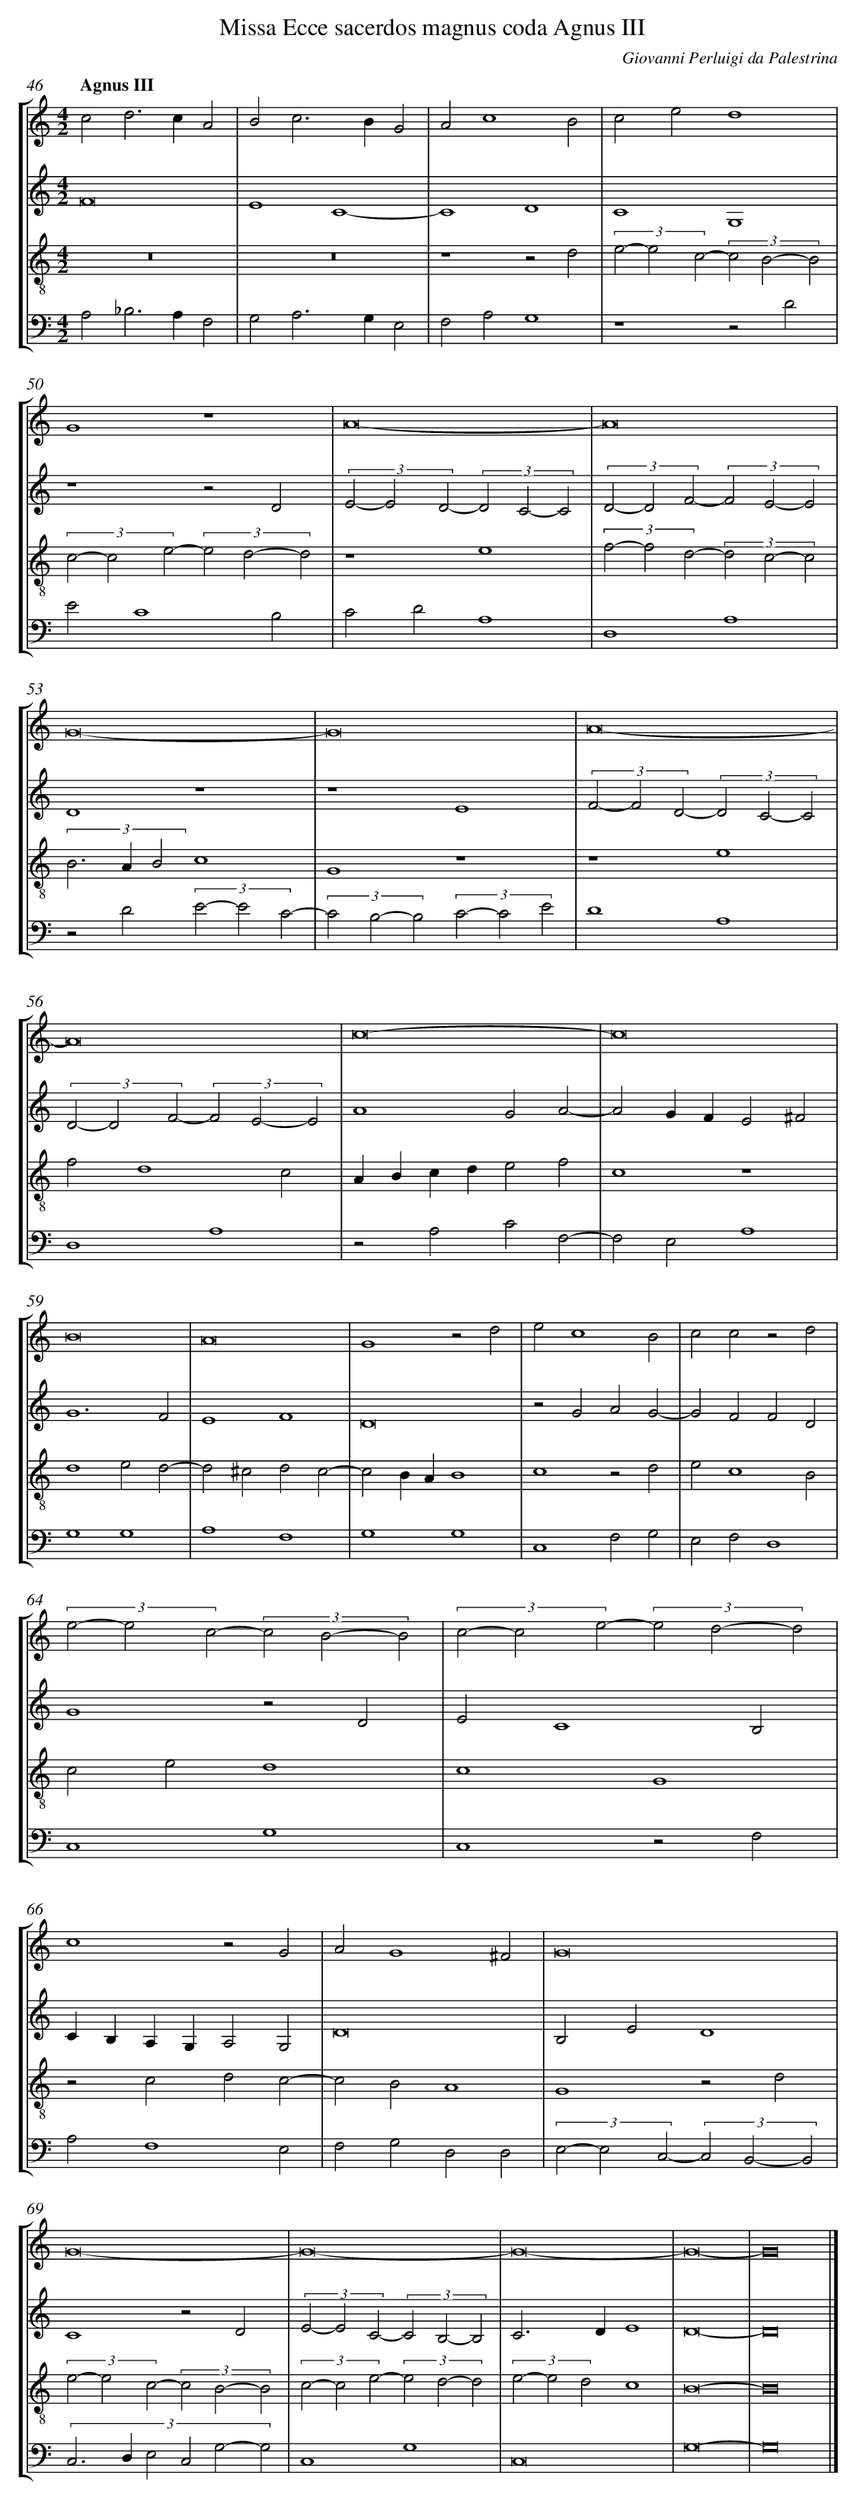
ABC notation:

X:1
T: Missa Ecce sacerdos magnus coda Agnus III
C: Giovanni Perluigi da Palestrina
L: 1/4
M: 4/2
Q: "Agnus III"
%%staves [1 2 3 4]
V: 1 clef=treble
V: 2 clef=treble
V: 3 clef=treble-8
V: 4 clef=bass
K: C
[V:1] c2d2>c2A2 |
[V:2] F8 |
[V:3] z8 |
[V:4] A,2_B,2>A,2F,2 |
[V:1] B2c2>B2G2 |
[V:2] E4C4- |
[V:3] z8 |
[V:4] G,2A,2>G,2E,2 |
[V:1] A2c4B2 |
[V:2] C4D4 |
[V:3] z4z2d2 |
[V:4] F,2A,2G,4 |
[V:1] c2e2d4 |
[V:2] C4G,4 |
[V:3] (3e2-e2c2-(3c2B2-B2 |
[V:4] z4z2D2 |
[V:1] G4z4 |
[V:2] z4z2D2 |
[V:3] (3c2-c2e2-(3e2d2-d2 |
[V:4] E2C4B,2 |
[V:1] A8- |
[V:2] (3E2-E2D2-(3D2C2-C2 |
[V:3] z4e4 |
[V:4] C2D2A,4 |
[V:1] A8 |
[V:2] (3D2-D2F2-(3F2E2-E2 |
[V:3] (3f2-f2d2-(3d2c2-c2 |
[V:4] D,4A,4 |
[V:1] G8- |
[V:2] D4z4 |
[V:3] (3B2>A2B2c4 |
[V:4] z2D2(3E2-E2C2- |
[V:1] G8 |
[V:2] z4E4 |
[V:3] G4z4 |
[V:4] (3C2B,2-B,2(3C2-C2E2 |
[V:1] A8- |
[V:2] (3F2-F2D2-(3D2C2-C2 |
[V:3] z4e4 |
[V:4] D4A,4 |
[V:1] A8 |
[V:2] (3D2-D2F2-(3F2E2-E2 |
[V:3] f2d4c2 |
[V:4] D,4A,4 |
[V:1] c8- |
[V:2] A4G2A2- |
[V:3] ABcde2f2 |
[V:4] z2A,2C2F,2- |
[V:1] c8 |
[V:2] A2GFE2^F2 |
[V:3] c4z4 |
[V:4] F,2E,2A,4 |
[V:1] B8 |
[V:2] G6F2 |
[V:3] d4e2d2- |
[V:4] G,4G,4 |
[V:1] A8 |
[V:2] E4F4 |
[V:3] d2^c2d2c2- |
[V:4] A,4F,4 |
[V:1] G4z2d2 |
[V:2] D8 |
[V:3] c2BAB4 |
[V:4] G,4G,4 |
[V:1] e2c4B2 |
[V:2] z2G2A2G2- |
[V:3] c4z2d2 |
[V:4] C,4F,2G,2 |
[V:1] c2c2z2d2 |
[V:2] G2F2F2D2 |
[V:3] e2c4B2 |
[V:4] E,2F,2D,4 |
[V:1] (3e2-e2c2-(3c2B2-B2 |
[V:2] G4z2D2 |
[V:3] c2e2d4 |
[V:4] C,4G,4 |
[V:1] (3c2-c2e2-(3e2d2-d2 |
[V:2] E2C4B,2 |
[V:3] c4G4 |
[V:4] C,4z2F,2 |
[V:1] c4z2G2 |
[V:2] CB,A,G,A,2G,2 |
[V:3] z2c2d2c2- |
[V:4] A,2F,4E,2 |
[V:1] A2G4^F2 |
[V:2] D8 |
[V:3] c2B2A4 |
[V:4] F,2G,2D,2D,2 |
[V:1] G8 |
[V:2] B,2E2D4 |
[V:3] G4z2d2 |
[V:4] (3E,2-E,2C,2-(3C,2B,,2-B,,2 |
[V:1] G8- |
[V:2] C4z2D2 |
[V:3] (3e2-e2c2-(3c2B2-B2 |
[V:4] (3:2:6C,2>D,2E,2C,2G,2-G,2 |
[V:1] G8- |
[V:2] (3E2-E2C2-(3C2B,2-B,2 |
[V:3] (3c2-c2e2-(3e2d2-d2 |
[V:4] C,4G,4 |
[V:1] G8- |
[V:2] C2>D2E4 |
[V:3] (3e2-e2d2c4 |
[V:4] C,8 |
[V:1] G8- |
[V:2] D8- |
[V:3] B8- |
[V:4] G,8- |
[V:1] G8 |]
[V:2] D8 |]
[V:3] B8 |]
[V:4] G,8 |]
